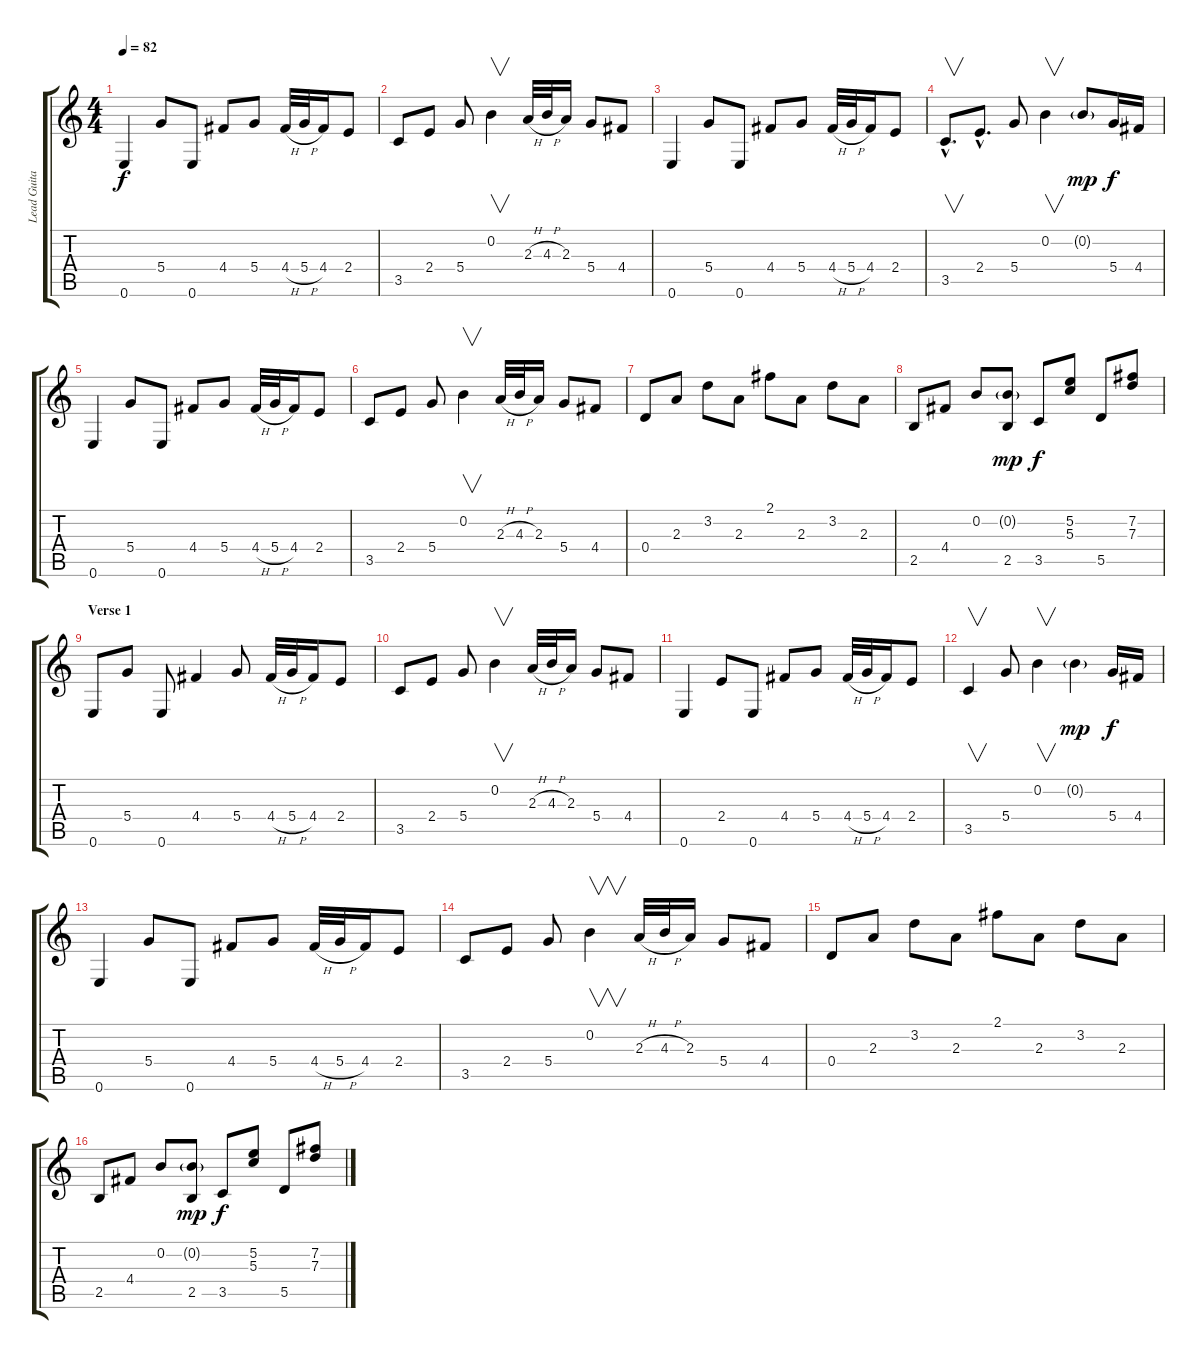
\track ("Lead Guitar" "Lead Guita") {instrument distortionguitar}
\staff {score tabs}
\tuning (E4 B3 G3 D3 A2 E2) {hide}
\ts (4 4)
\tempo 82
\clef g2
\ks c
0.6.4{dy f instrument acousticguitarsteel} 5.4.8 0.6.8 4.4.8 5.4.8 4.4{h}.32 5.4{h}.32 4.4.16 2.4.8 |
3.5.8 2.4.8 5.4.8 0.2.4{v} 2.3{h}.32 4.3{h}.32 2.3.16 5.4.8 4.4.8 |
0.6.4 5.4.8 0.6.8 4.4.8 5.4.8 4.4{h}.32 5.4{h}.32 4.4.16 2.4.8 |
3.5{hac}.8{v d} 2.4{hac}.8{d} 5.4.8 0.2.4{v} 0.2{g}.8{dy mp} 5.4.16{dy f} 4.4.16 |
0.6.4 5.4.8 0.6.8 4.4.8 5.4.8 4.4{h}.32 5.4{h}.32 4.4.16 2.4.8 |
3.5.8 2.4.8 5.4.8 0.2.4{v} 2.3{h}.32 4.3{h}.32 2.3.16 5.4.8 4.4.8 |
0.4.8 2.3.8 3.2.8 2.3.8 2.1.8 2.3.8 3.2.8 2.3.8 |
2.5.8 4.4.8 0.2.8 (0.2{g} 2.5).8{dy mp} 3.5.8{dy f} (5.2 5.3).8 5.5.8 (7.2 7.3).8 |
\section ("" "Verse 1")
0.6.8 5.4.8 0.6.8 4.4.4 5.4.8 4.4{h}.32 5.4{h}.32 4.4.16 2.4.8 |
3.5.8 2.4.8 5.4.8 0.2.4{v} 2.3{h}.32 4.3{h}.32 2.3.16 5.4.8 4.4.8 |
0.6.4 2.4.8 0.6.8 4.4.8 5.4.8 4.4{h}.32 5.4{h}.32 4.4.16 2.4.8 |
3.5.4{v} 5.4.8 0.2.4{v} 0.2{g}.4{dy mp} 5.4.16{dy f} 4.4.16 |
0.6.4 5.4.8 0.6.8 4.4.8 5.4.8 4.4{h}.32 5.4{h}.32 4.4.16 2.4.8 |
3.5.8 2.4.8 5.4.8 0.2.4{v} 2.3{h}.32 4.3{h}.32 2.3.16 5.4.8 4.4.8 |
0.4.8 2.3.8 3.2.8 2.3.8 2.1.8 2.3.8 3.2.8 2.3.8 |
2.5.8 4.4.8 0.2.8 (0.2{g} 2.5).8{dy mp} 3.5.8{dy f} (5.2 5.3).8 5.5.8 (7.2 7.3).8
